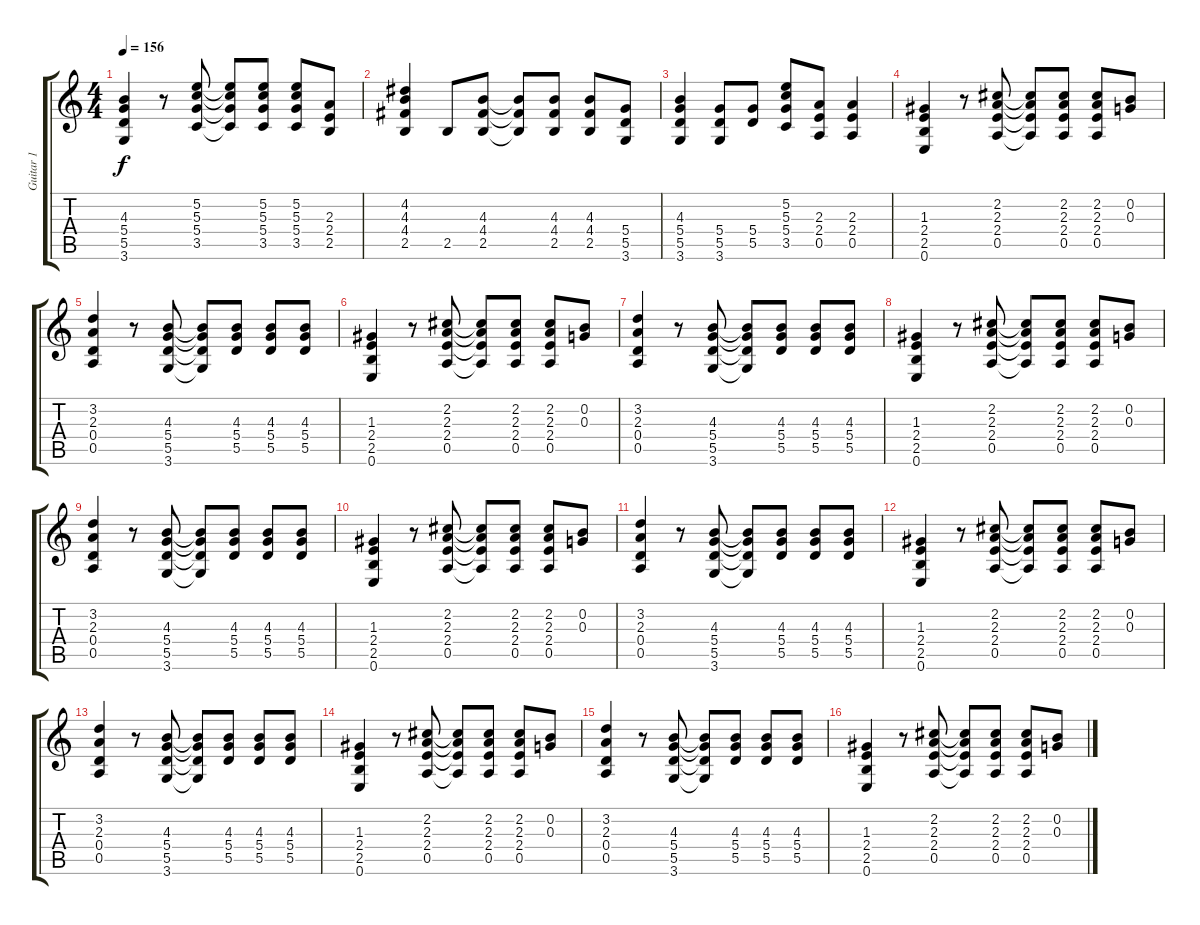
\track ("Guitar 1" "Guitar 1") {instrument distortionguitar}
\staff {score tabs}
\tuning (E4 B3 G3 D3 A2 E2) {hide}
\ts (4 4)
\tempo 156
\clef g2
\ks c
(4.3 5.4 5.5 3.6).4{dy f} r.8 (5.2 5.3 5.4 3.5).8 (5.2{t} 5.3{t} 5.4{t} 3.5{t}).8 (5.2 5.3 5.4 3.5).8 (5.2 5.3 5.4 3.5).8 (2.3 2.4 2.5).8 |
(4.2 4.3 4.4 2.5).4 2.5.8 (4.3 4.4 2.5).8 (4.3{t} 4.4{t} 2.5{t}).8 (4.3 4.4 2.5).8 (4.3 4.4 2.5).8 (5.4 5.5 3.6).8 |
(4.3 5.4 5.5 3.6).4 (5.4 5.5 3.6).8 (5.4 5.5).8 (5.2 5.3 5.4 3.5).8 (2.3 2.4 0.5).8 (2.3 2.4 0.5).4 |
(1.3 2.4 2.5 0.6).4 r.8 (2.2 2.3 2.4 0.5).8 (2.2{t} 2.3{t} 2.4{t} 0.5{t}).8 (2.2 2.3 2.4 0.5).8 (2.2 2.3 2.4 0.5).8 (0.2 0.3).8 |
(3.2 2.3 0.4 0.5).4 r.8 (4.3 5.4 5.5 3.6).8 (4.3{t} 5.4{t} 5.5{t} 3.6{t}).8 (4.3 5.4 5.5).8 (4.3 5.4 5.5).8 (4.3 5.4 5.5).8 |
(1.3 2.4 2.5 0.6).4 r.8 (2.2 2.3 2.4 0.5).8 (2.2{t} 2.3{t} 2.4{t} 0.5{t}).8 (2.2 2.3 2.4 0.5).8 (2.2 2.3 2.4 0.5).8 (0.2 0.3).8 |
(3.2 2.3 0.4 0.5).4 r.8 (4.3 5.4 5.5 3.6).8 (4.3{t} 5.4{t} 5.5{t} 3.6{t}).8 (4.3 5.4 5.5).8 (4.3 5.4 5.5).8 (4.3 5.4 5.5).8 |
(1.3 2.4 2.5 0.6).4 r.8 (2.2 2.3 2.4 0.5).8 (2.2{t} 2.3{t} 2.4{t} 0.5{t}).8 (2.2 2.3 2.4 0.5).8 (2.2 2.3 2.4 0.5).8 (0.2 0.3).8 |
(3.2 2.3 0.4 0.5).4 r.8 (4.3 5.4 5.5 3.6).8 (4.3{t} 5.4{t} 5.5{t} 3.6{t}).8 (4.3 5.4 5.5).8 (4.3 5.4 5.5).8 (4.3 5.4 5.5).8 |
(1.3 2.4 2.5 0.6).4 r.8 (2.2 2.3 2.4 0.5).8 (2.2{t} 2.3{t} 2.4{t} 0.5{t}).8 (2.2 2.3 2.4 0.5).8 (2.2 2.3 2.4 0.5).8 (0.2 0.3).8 |
(3.2 2.3 0.4 0.5).4 r.8 (4.3 5.4 5.5 3.6).8 (4.3{t} 5.4{t} 5.5{t} 3.6{t}).8 (4.3 5.4 5.5).8 (4.3 5.4 5.5).8 (4.3 5.4 5.5).8 |
(1.3 2.4 2.5 0.6).4 r.8 (2.2 2.3 2.4 0.5).8 (2.2{t} 2.3{t} 2.4{t} 0.5{t}).8 (2.2 2.3 2.4 0.5).8 (2.2 2.3 2.4 0.5).8 (0.2 0.3).8 |
(3.2 2.3 0.4 0.5).4 r.8 (4.3 5.4 5.5 3.6).8 (4.3{t} 5.4{t} 5.5{t} 3.6{t}).8 (4.3 5.4 5.5).8 (4.3 5.4 5.5).8 (4.3 5.4 5.5).8 |
(1.3 2.4 2.5 0.6).4 r.8 (2.2 2.3 2.4 0.5).8 (2.2{t} 2.3{t} 2.4{t} 0.5{t}).8 (2.2 2.3 2.4 0.5).8 (2.2 2.3 2.4 0.5).8 (0.2 0.3).8 |
(3.2 2.3 0.4 0.5).4 r.8 (4.3 5.4 5.5 3.6).8 (4.3{t} 5.4{t} 5.5{t} 3.6{t}).8 (4.3 5.4 5.5).8 (4.3 5.4 5.5).8 (4.3 5.4 5.5).8 |
(1.3 2.4 2.5 0.6).4 r.8 (2.2 2.3 2.4 0.5).8 (2.2{t} 2.3{t} 2.4{t} 0.5{t}).8 (2.2 2.3 2.4 0.5).8 (2.2 2.3 2.4 0.5).8 (0.2 0.3).8
